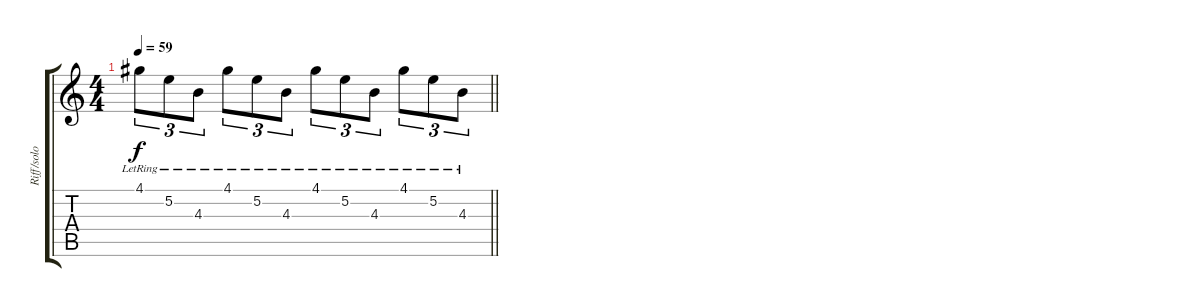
\track ("Riff/solo" "Riff/solo") {instrument electricguitarclean}
\staff {score tabs}
\tuning (E4 B3 G3 D3 A2 E2) {hide}
\ts (4 4)
\tempo 59
\clef g2
\barLineRight lightlight
\ks c
4.1{lr}.8{tu (3 2) dy f} 5.2{lr}.8{tu (3 2)} 4.3{lr}.8{tu (3 2)} 4.1{lr}.8{tu (3 2)} 5.2{lr}.8{tu (3 2)} 4.3{lr}.8{tu (3 2)} 4.1{lr}.8{tu (3 2)} 5.2{lr}.8{tu (3 2)} 4.3{lr}.8{tu (3 2)} 4.1{lr}.8{tu (3 2)} 5.2{lr}.8{tu (3 2)} 4.3{lr}.8{tu (3 2)}
